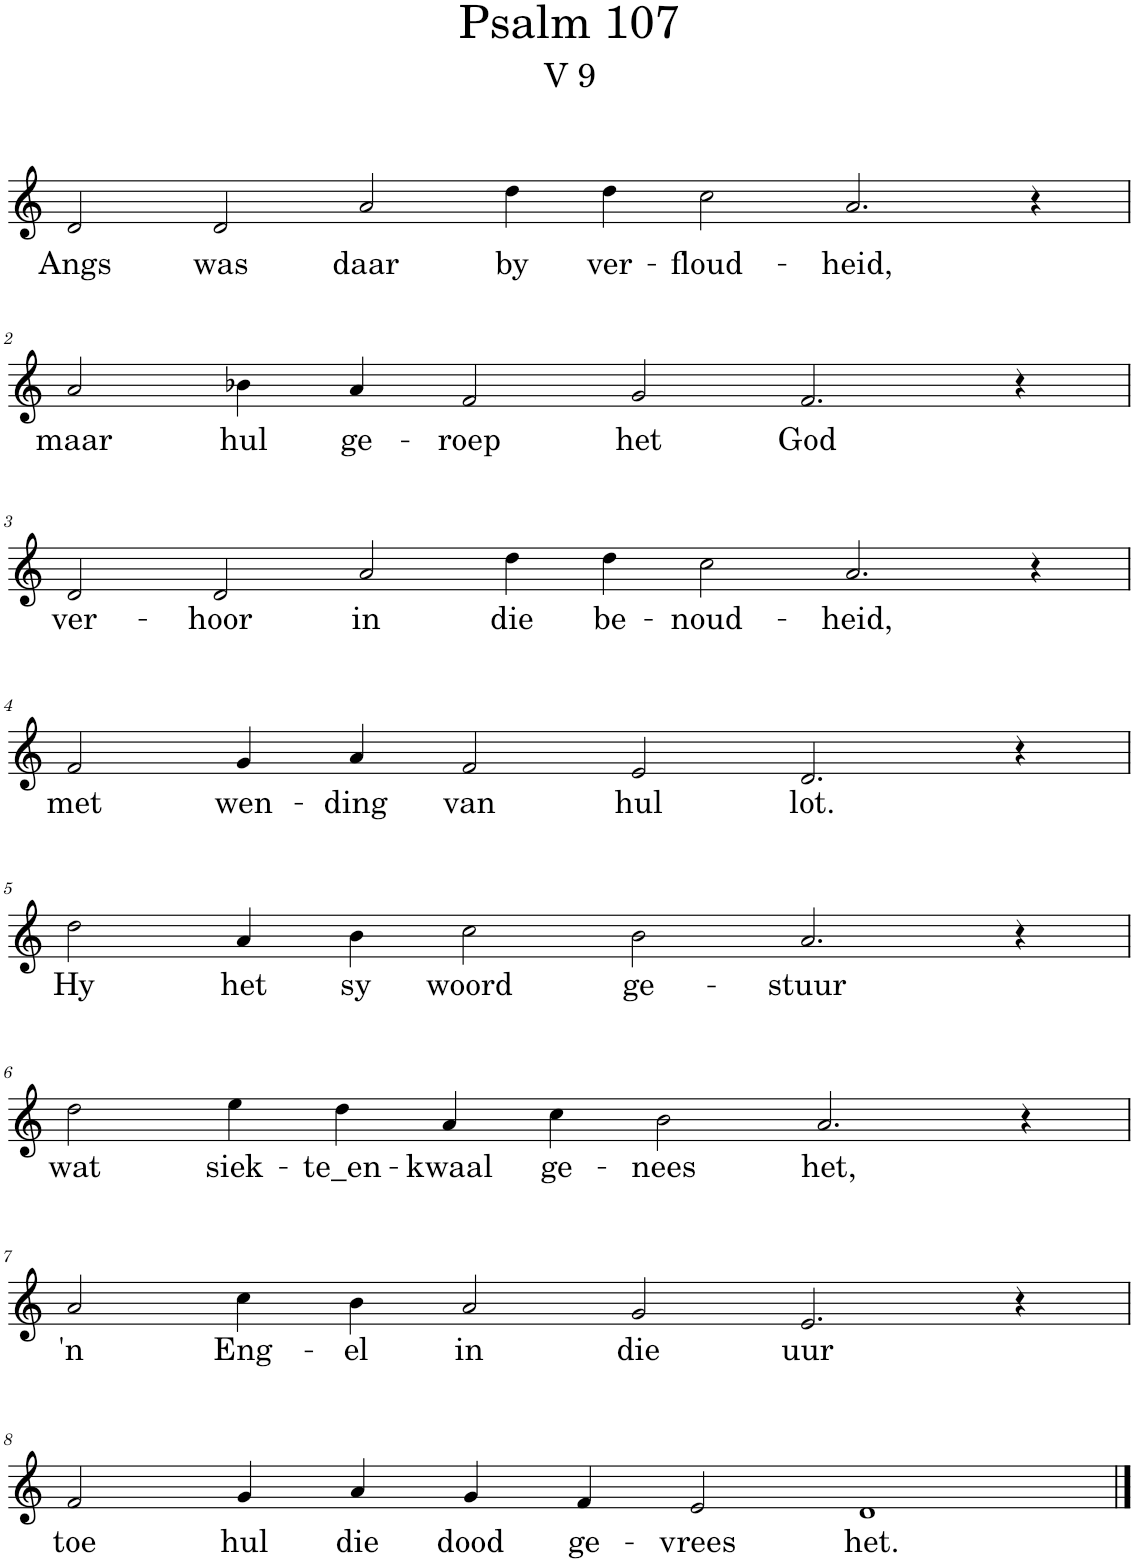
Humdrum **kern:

**kern	**text
*part1	*part1
*staff1	*staff1
*I"Pipe Organ	*
*I'Org.	*
*clefG2	*
*k[]	*
*M14/4	*
=1	=1
!	!LO:LY:b
2d/	Angs
!	!LO:LY:b
2d/	was
!	!LO:LY:b
2a/	daar
!	!LO:LY:b
4dd\	by
!	!LO:LY:b
4dd\	ver-
!	!LO:LY:b
2cc\	-floud-
!	!LO:LY:b
2.a/	-heid,
4r	.
!!LO:LB:g=z
=2	=2
*M12/4	*
!	!LO:LY:b
2a/	maar
!	!LO:LY:b
4b-X\	hul
!	!LO:LY:b
4a/	ge-
!	!LO:LY:b
2f/	-roep
!	!LO:LY:b
2g/	het
!	!LO:LY:b
2.f/	God
4r	.
!!LO:LB:g=z
=3	=3
*M14/4	*
!	!LO:LY:b
2d/	ver-
!	!LO:LY:b
2d/	-hoor
!	!LO:LY:b
2a/	in
!	!LO:LY:b
4dd\	die
!	!LO:LY:b
4dd\	be-
!	!LO:LY:b
2cc\	-noud-
!	!LO:LY:b
2.a/	-heid,
4r	.
!!LO:LB:g=z
=4	=4
*M12/4	*
!	!LO:LY:b
2f/	met
!	!LO:LY:b
4g/	wen-
!	!LO:LY:b
4a/	-ding
!	!LO:LY:b
2f/	van
!	!LO:LY:b
2e/	hul
!	!LO:LY:b
2.d/	lot.
4r	.
!!LO:LB:g=z
=5	=5
!	!LO:LY:b
2dd\	Hy
!	!LO:LY:b
4a/	het
!	!LO:LY:b
4b\	sy
!	!LO:LY:b
2cc\	woord
!	!LO:LY:b
2b\	ge-
!	!LO:LY:b
2.a/	-stuur
4r	.
!!LO:LB:g=z
=6	=6
!	!LO:LY:b
2dd\	wat
!	!LO:LY:b
4ee\	siek-
!	!LO:LY:b
4dd\	-te_en-
!	!LO:LY:b
4a/	-kwaal
!	!LO:LY:b
4cc\	ge-
!	!LO:LY:b
2b\	-nees
!	!LO:LY:b
2.a/	het,
4r	.
!!LO:LB:g=z
=7	=7
!	!LO:LY:b
2a/	'n
!	!LO:LY:b
4cc\	Eng-
!	!LO:LY:b
4b\	-el
!	!LO:LY:b
2a/	in
!	!LO:LY:b
2g/	die
!	!LO:LY:b
2.e/	uur
4r	.
!!LO:LB:g=z
=8	=8
!	!LO:LY:b
2f/	toe
!	!LO:LY:b
4g/	hul
!	!LO:LY:b
4a/	die
!	!LO:LY:b
4g/	dood
!	!LO:LY:b
4f/	ge-
!	!LO:LY:b
2e/	-vrees
!	!LO:LY:b
1d	het.
==	==
*-	*-
